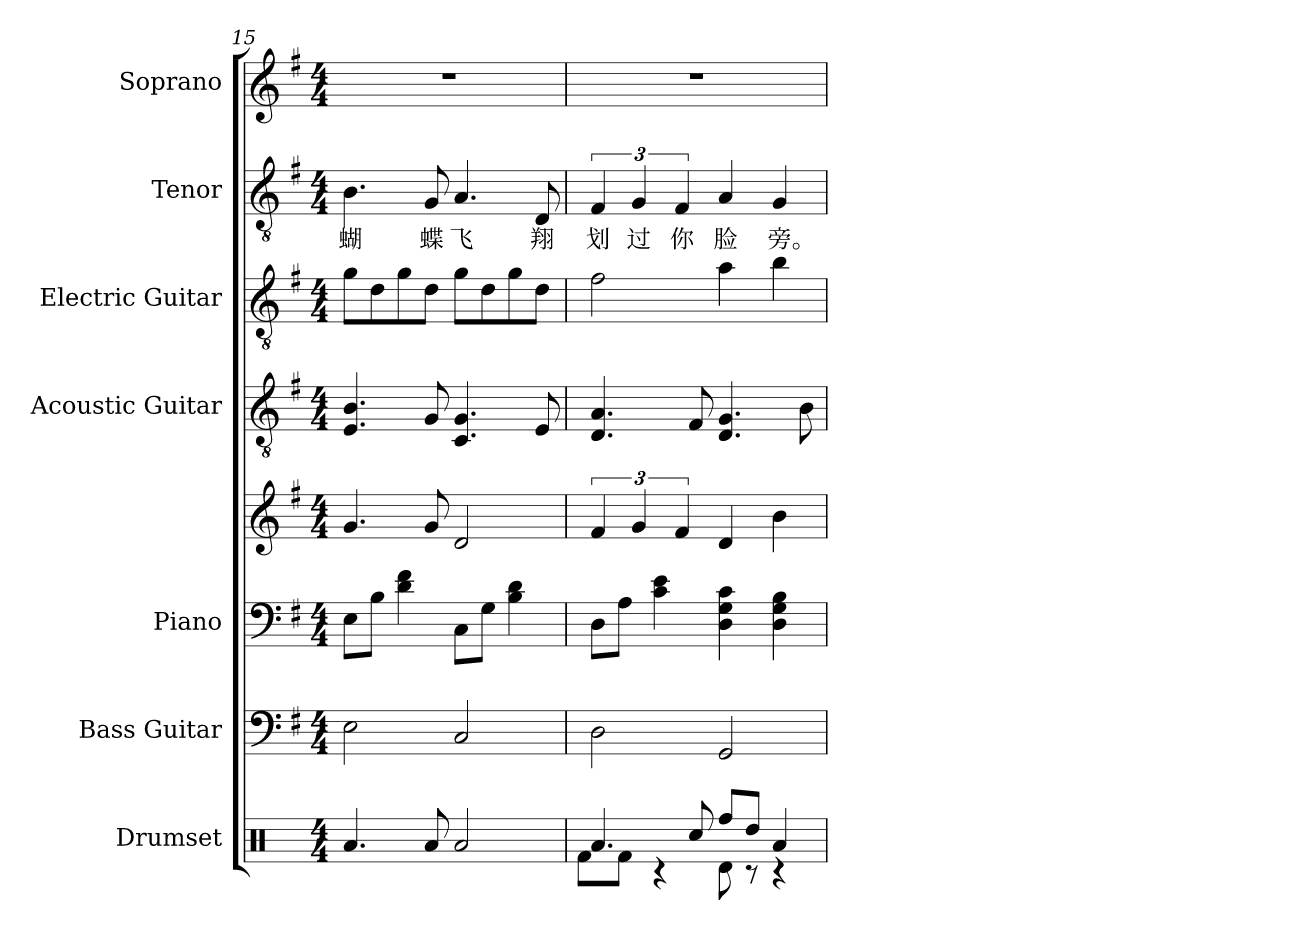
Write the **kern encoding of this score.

**kern	**kern	**kern	**kern	**kern	**kern	**kern	**text	**kern
*part7	*part6	*part5	*part5	*part4	*part3	*part2	*part2	*part1
*staff8	*staff7	*staff6	*staff5	*staff4	*staff3	*staff2	*staff2	*staff1
*I"Drumset	*I"Bass Guitar	*I"Piano	*	*I"Acoustic Guitar	*I"Electric Guitar	*I"Tenor	*	*I"Soprano
*I'Drs.	*I'B. Guit.	*I'Pno.	*	*I'Guit.	*I'El. Guit.	*I'T.	*	*I'S.
*clefX	*clefF4	*clefF4	*clefG2	*clefGv2	*clefGv2	*clefGv2	*	*clefG2
*	*ITrd7c12	*	*	*	*	*	*	*
*k[]	*k[f#]	*k[f#]	*k[f#]	*k[f#]	*k[f#]	*k[f#]	*	*k[f#]
*M4/4	*M4/4	*M4/4	*M4/4	*M4/4	*M4/4	*M4/4	*	*M4/4
=15	=15	=15	=15	=15	=15	=15	=15	=15
!	!	!	!	!	!	!	!LO:LY:b	!
4.Ra/	2EE\	8E\L	4.g/	4.E/ 4.B/	8g\L	4.B\	蝴	1r
.	.	8B\J	.	.	8d\	.	.	.
.	.	4d\ 4f#\	.	.	8g\	.	.	.
!	!	!	!	!	!	!	!LO:LY:b	!
8Ra/	.	.	8g/	8G/	8d\J	8G/	蝶	.
!	!	!	!	!	!	!	!LO:LY:b	!
2Ra/	2CC/	8C\L	2d/	4.C/ 4.G/	8g\L	4.A/	飞	.
.	.	8G\J	.	.	8d\	.	.	.
.	.	4B\ 4d\	.	.	8g\	.	.	.
!	!	!	!	!	!	!	!LO:LY:b	!
.	.	.	.	8E/	8d\J	8D/	翔	.
!!LO:PB:g=z
=16	=16	=16	=16	=16	=16	=16	=16	=16
*^	*	*	*	*	*	*	*	*
!	!	!	!	!	!	!	!	!LO:LY:b	!
4.Ra/	8Rf\L	2DD\	8D\L	6f#/	4.D/ 4.A/	2f#\	6F#/	划	1r
.	8Rf\J	.	8A\J	.	.	.	.	.	.
!	!	!	!	!	!	!	!	!LO:LY:b	!
.	.	.	.	6g/	.	.	6G/	过	.
.	4r	.	4c\ 4e\	.	.	.	.	.	.
!	!	!	!	!	!	!	!	!LO:LY:b	!
.	.	.	.	6f#/	.	.	6F#/	你	.
8Rcc/	.	.	.	.	8F#/	.	.	.	.
!	!	!	!	!	!	!	!	!LO:LY:b	!
8Rff/L	8Rd\	2GGG/	4D\ 4G\ 4c\	4d/	4.D/ 4.G/	4a\	4A/	脸	.
8Rdd/J	8r	.	.	.	.	.	.	.	.
!	!	!	!	!	!	!	!	!LO:LY:b	!
4Ra/	4r	.	4D\ 4G\ 4B\	4b\	.	4b\	4G/	旁。	.
.	.	.	.	.	8B\	.	.	.	.
*v	*v	*	*	*	*	*	*	*	*
=	=	=	=	=	=	=	=	=
*-	*-	*-	*-	*-	*-	*-	*-	*-
